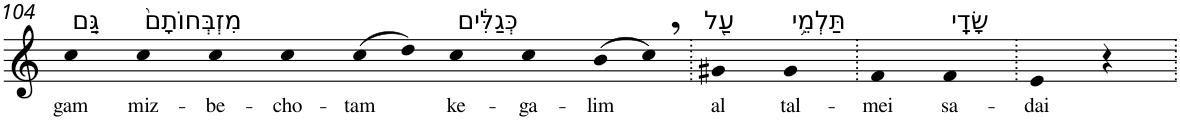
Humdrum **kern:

**kern	**text
*part1	*part1
*staff1	*staff1
*I"Piano	*
*I'Pno	*
!!LO:PB:g=z
*clefG2	*
*k[]	*
=104	=104
!LO:TX:a:t=גַּ֤ם	!
!	!LO:LY:b
4cc	gam
!LO:TX:a:t=מִזְבְּחוֹתָם֙	!
!	!LO:LY:b
4cc	miz-
!	!LO:LY:b
4cc	-be-
!	!LO:LY:b
4cc	-cho-
!	!LO:LY:b
(>8cc	-tam
8dd)	.
!LO:TX:a:t=כְּגַלִּ֔ים	!
!	!LO:LY:b
4cc	ke-
!	!LO:LY:b
4cc	-ga-
!	!LO:LY:b
(>8b	-lim
8cc,)	.
=105.	=105.
!LO:TX:a:t=עַ֖ל	!
!	!LO:LY:b
4g#X	al
!LO:TX:a:t=תַּלְמֵ֥י	!
!	!LO:LY:b
4g#	tal-
=106.	=106.
!	!LO:LY:b
4f	-mei
!LO:TX:a:t=שָׂדָֽי	!
!	!LO:LY:b
4f	sa-
=107.	=107.
!	!LO:LY:b
4e	-dai
4r	.
=.	=.
*-	*-
